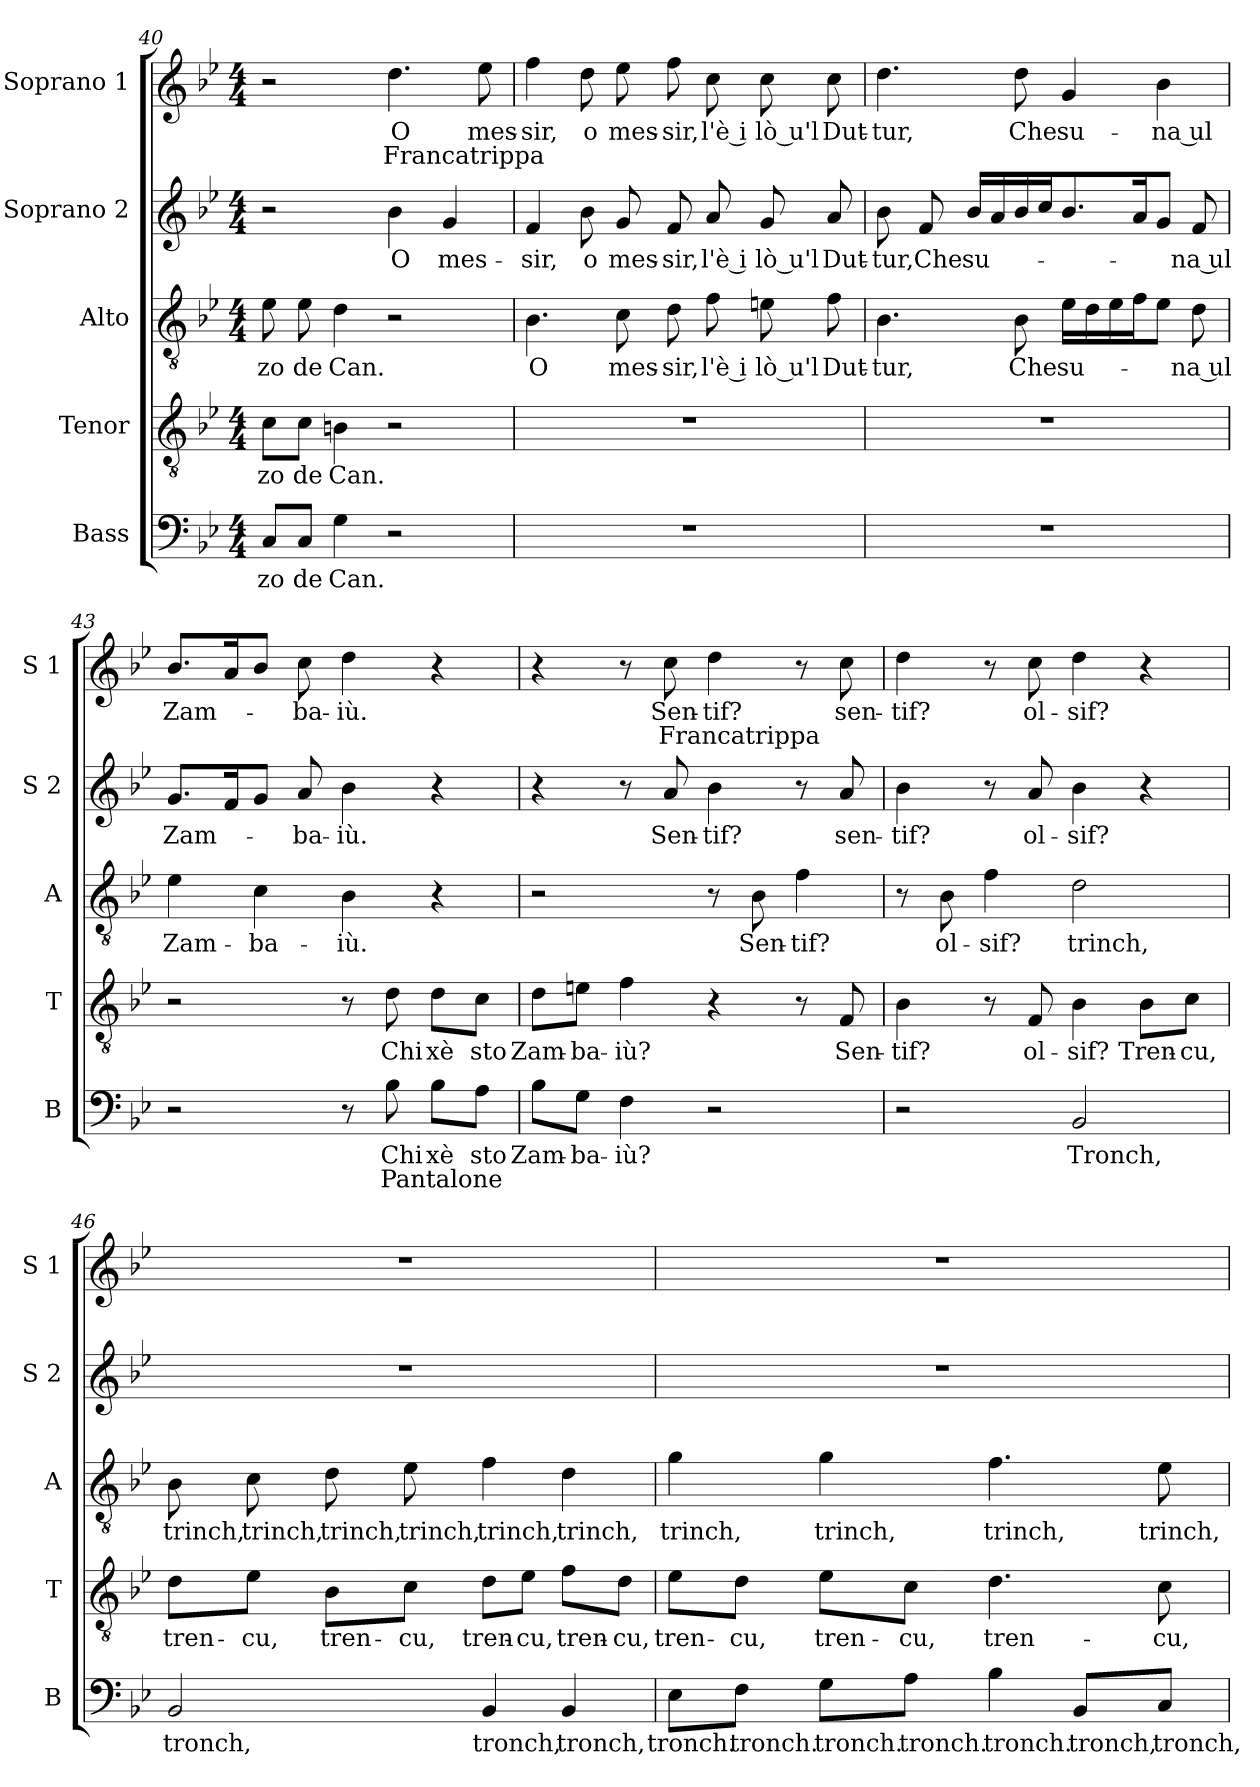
**kern	**text	**text	**kern	**text	**kern	**text	**kern	**text	**kern	**text	**text
*part5	*part5	*part5	*part4	*part4	*part3	*part3	*part2	*part2	*part1	*part1	*part1
*staff5	*staff5	*staff5	*staff4	*staff4	*staff3	*staff3	*staff2	*staff2	*staff1	*staff1	*staff1
*I"Bass	*	*	*I"Tenor	*	*I"Alto	*	*I"Soprano 2	*	*I"Soprano 1	*	*
*I'B	*	*	*I'T	*	*I'A	*	*I'S 2	*	*I'S 1	*	*
*clefF4	*	*	*clefGv2	*	*clefGv2	*	*clefG2	*	*clefG2	*	*
*k[b-e-]	*	*	*k[b-e-]	*	*k[b-e-]	*	*k[b-e-]	*	*k[b-e-]	*	*
*B-:	*	*	*B-:	*	*B-:	*	*B-:	*	*B-:	*	*
*M4/4	*	*	*M4/4	*	*M4/4	*	*M4/4	*	*M4/4	*	*
=40	=40	=40	=40	=40	=40	=40	=40	=40	=40	=40	=40
!	!LO:LY:b	!	!	!LO:LY:b	!	!LO:LY:b	!	!	!	!	!
8C/L	-zo	.	8c\L	-zo	8e-\	-zo	2r	.	2r	.	.
!	!LO:LY:b	!	!	!LO:LY:b	!	!LO:LY:b	!	!	!	!	!
8C/J	de	.	8c\J	de	8e-\	de	.	.	.	.	.
!	!LO:LY:b	!	!	!LO:LY:b	!	!LO:LY:b	!	!	!	!	!
4G\	Can.	.	4Bn\	Can.	4d\	Can.	.	.	.	.	.
!	!	!	!	!	!	!	!	!LO:LY:b	!	!LO:LY:b	!LO:LY:a
2r	.	.	2r	.	2r	.	4b-\	O	4.dd\	O	Francatrippa
!	!	!	!	!	!	!	!	!LO:LY:b	!	!	!
.	.	.	.	.	.	.	4g/	mes-	.	.	.
!	!	!	!	!	!	!	!	!	!	!LO:LY:b	!
.	.	.	.	.	.	.	.	.	8ee-\	mes-	.
!!LO:LB:g=z
=41	=41	=41	=41	=41	=41	=41	=41	=41	=41	=41	=41
!	!	!	!	!	!	!LO:LY:b	!	!LO:LY:b	!	!LO:LY:b	!
1r	.	.	1r	.	4.B-\	O	4f/	-sir,	4ff\	-sir,	.
!	!	!	!	!	!	!	!	!LO:LY:b	!	!LO:LY:b	!
.	.	.	.	.	.	.	8b-\	o	8dd\	o	.
!	!	!	!	!	!	!LO:LY:b	!	!LO:LY:b	!	!LO:LY:b	!
.	.	.	.	.	8c\	mes-	8g/	mes-	8ee-\	mes-	.
!	!	!	!	!	!	!LO:LY:b	!	!LO:LY:b	!	!LO:LY:b	!
.	.	.	.	.	8d\	-sir,	8f/	-sir,	8ff\	-sir,	.
!	!	!	!	!	!	!LO:LY:b	!	!LO:LY:b	!	!LO:LY:b	!
.	.	.	.	.	8f\	l'è i	8a/	l'è i	8cc\	l'è i	.
!	!	!	!	!	!	!LO:LY:b	!	!LO:LY:b	!	!LO:LY:b	!
.	.	.	.	.	8en\	lò u'l	8g/	lò u'l	8cc\	lò u'l	.
!	!	!	!	!	!	!LO:LY:b	!	!LO:LY:b	!	!LO:LY:b	!
.	.	.	.	.	8f\	Dut-	8a/	Dut-	8cc\	Dut-	.
=42	=42	=42	=42	=42	=42	=42	=42	=42	=42	=42	=42
!	!	!	!	!	!	!LO:LY:b	!	!LO:LY:b	!	!LO:LY:b	!
1r	.	.	1r	.	4.B-\	-tur,	8b-\	-tur,	4.dd\	-tur,	.
!	!	!	!	!	!	!	!	!LO:LY:b	!	!	!
.	.	.	.	.	.	.	8f/	Che	.	.	.
!	!	!	!	!	!	!	!	!LO:LY:b	!	!	!
.	.	.	.	.	.	.	16b-/LL	su-	.	.	.
.	.	.	.	.	.	.	16a/	.	.	.	.
!	!	!	!	!	!	!LO:LY:b	!	!	!	!LO:LY:b	!
.	.	.	.	.	8B-\	Che	16b-/	.	8dd\	Che	.
.	.	.	.	.	.	.	16cc/J	.	.	.	.
!	!	!	!	!	!	!LO:LY:b	!	!	!	!LO:LY:b	!
.	.	.	.	.	16e-\LL	su-	8.b-/	.	4g/	su-	.
.	.	.	.	.	16d\	.	.	.	.	.	.
.	.	.	.	.	16e-\	.	.	.	.	.	.
.	.	.	.	.	16f\J	.	16a/k	.	.	.	.
!	!	!	!	!	!	!	!	!	!	!LO:LY:b	!
.	.	.	.	.	8e-\J	.	8g/J	.	4b-\	-na ul	.
!	!	!	!	!	!	!LO:LY:b	!	!LO:LY:b	!	!	!
.	.	.	.	.	8d\	-na ul	8f/	-na ul	.	.	.
=43	=43	=43	=43	=43	=43	=43	=43	=43	=43	=43	=43
!	!	!	!	!	!	!LO:LY:b	!	!LO:LY:b	!	!LO:LY:b	!
2r	.	.	2r	.	4e-\	Zam-	8.g/L	Zam-	8.b-/L	Zam-	.
.	.	.	.	.	.	.	16f/k	.	16a/k	.	.
!	!	!	!	!	!	!LO:LY:b	!	!	!	!	!
.	.	.	.	.	4c\	-ba-	8g/J	.	8b-/J	.	.
!	!	!	!	!	!	!	!	!LO:LY:b	!	!LO:LY:b	!
.	.	.	.	.	.	.	8a/	-ba-	8cc\	-ba-	.
!	!	!	!	!	!	!LO:LY:b	!	!LO:LY:b	!	!LO:LY:b	!
8r	.	.	8r	.	4B-\	-iù.	4b-\	-iù.	4dd\	-iù.	.
!	!LO:LY:b	!LO:LY:a	!	!LO:LY:b	!	!	!	!	!	!	!
8B-\	Chi	Pantalone	8d\	Chi	.	.	.	.	.	.	.
!	!LO:LY:b	!	!	!LO:LY:b	!	!	!	!	!	!	!
8B-\L	xè	.	8d\L	xè	4r	.	4r	.	4r	.	.
!	!LO:LY:b	!	!	!LO:LY:b	!	!	!	!	!	!	!
8A\J	sto	.	8c\J	sto	.	.	.	.	.	.	.
=44	=44	=44	=44	=44	=44	=44	=44	=44	=44	=44	=44
!	!LO:LY:b	!	!	!LO:LY:b	!	!	!	!	!	!	!
8B-\L	Zam-	.	8d\L	Zam-	2r	.	4r	.	4r	.	.
!	!LO:LY:b	!	!	!LO:LY:b	!	!	!	!	!	!	!
8G\J	-ba-	.	8en\J	-ba-	.	.	.	.	.	.	.
!	!LO:LY:b	!	!	!LO:LY:b	!	!	!	!	!	!	!
4F\	-iù?	.	4f\	-iù?	.	.	8r	.	8r	.	.
!	!	!	!	!	!	!	!	!LO:LY:b	!	!LO:LY:b	!LO:LY:a
.	.	.	.	.	.	.	8a/	Sen-	8cc\	Sen-	Francatrippa
!	!	!	!	!	!	!	!	!LO:LY:b	!	!LO:LY:b	!
2r	.	.	4r	.	8r	.	4b-\	-tif?	4dd\	-tif?	.
!	!	!	!	!	!	!LO:LY:b	!	!	!	!	!
.	.	.	.	.	8B-\	Sen-	.	.	.	.	.
!	!	!	!	!	!	!LO:LY:b	!	!	!	!	!
.	.	.	8r	.	4f\	-tif?	8r	.	8r	.	.
!	!	!	!	!LO:LY:b	!	!	!	!LO:LY:b	!	!LO:LY:b	!
.	.	.	8F/	Sen-	.	.	8a/	sen-	8cc\	sen-	.
!!LO:PB:g=z
=45	=45	=45	=45	=45	=45	=45	=45	=45	=45	=45	=45
!	!	!	!	!LO:LY:b	!	!	!	!LO:LY:b	!	!LO:LY:b	!
2r	.	.	4B-\	-tif?	8r	.	4b-\	-tif?	4dd\	-tif?	.
!	!	!	!	!	!	!LO:LY:b	!	!	!	!	!
.	.	.	.	.	8B-\	ol-	.	.	.	.	.
!	!	!	!	!	!	!LO:LY:b	!	!	!	!	!
.	.	.	8r	.	4f\	-sif?	8r	.	8r	.	.
!	!	!	!	!LO:LY:b	!	!	!	!LO:LY:b	!	!LO:LY:b	!
.	.	.	8F/	ol-	.	.	8a/	ol-	8cc\	ol-	.
!	!LO:LY:b	!	!	!LO:LY:b	!	!LO:LY:b	!	!LO:LY:b	!	!LO:LY:b	!
2BB-/	Tronch,	.	4B-\	-sif?	2d\	trinch,	4b-\	-sif?	4dd\	-sif?	.
!	!	!	!	!LO:LY:b	!	!	!	!	!	!	!
.	.	.	8B-\L	Tren-	.	.	4r	.	4r	.	.
!	!	!	!	!LO:LY:b	!	!	!	!	!	!	!
.	.	.	8c\J	-cu,	.	.	.	.	.	.	.
=46	=46	=46	=46	=46	=46	=46	=46	=46	=46	=46	=46
!	!LO:LY:b	!	!	!LO:LY:b	!	!LO:LY:b	!	!	!	!	!
2BB-/	tronch,	.	8d\L	tren-	8B-\	trinch,	1r	.	1r	.	.
!	!	!	!	!LO:LY:b	!	!LO:LY:b	!	!	!	!	!
.	.	.	8e-\J	-cu,	8c\	trinch,	.	.	.	.	.
!	!	!	!	!LO:LY:b	!	!LO:LY:b	!	!	!	!	!
.	.	.	8B-\L	tren-	8d\	trinch,	.	.	.	.	.
!	!	!	!	!LO:LY:b	!	!LO:LY:b	!	!	!	!	!
.	.	.	8c\J	-cu,	8e-\	trinch,	.	.	.	.	.
!	!LO:LY:b	!	!	!LO:LY:b	!	!LO:LY:b	!	!	!	!	!
4BB-/	tronch,	.	8d\L	tren-	4f\	trinch,	.	.	.	.	.
!	!	!	!	!LO:LY:b	!	!	!	!	!	!	!
.	.	.	8e-\J	-cu,	.	.	.	.	.	.	.
!	!LO:LY:b	!	!	!LO:LY:b	!	!LO:LY:b	!	!	!	!	!
4BB-/	tronch,	.	8f\L	tren-	4d\	trinch,	.	.	.	.	.
!	!	!	!	!LO:LY:b	!	!	!	!	!	!	!
.	.	.	8d\J	-cu,	.	.	.	.	.	.	.
!!LO:LB:g=z
=47	=47	=47	=47	=47	=47	=47	=47	=47	=47	=47	=47
!	!LO:LY:b	!	!	!LO:LY:b	!	!LO:LY:b	!	!	!	!	!
8E-\L	tronch.	.	8e-\L	tren-	4g\	trinch,	1r	.	1r	.	.
!	!LO:LY:b	!	!	!LO:LY:b	!	!	!	!	!	!	!
8F\J	tronch.	.	8d\J	-cu,	.	.	.	.	.	.	.
!	!LO:LY:b	!	!	!LO:LY:b	!	!LO:LY:b	!	!	!	!	!
8G\L	tronch.	.	8e-\L	tren-	4g\	trinch,	.	.	.	.	.
!	!LO:LY:b	!	!	!LO:LY:b	!	!	!	!	!	!	!
8A\J	tronch.	.	8c\J	-cu,	.	.	.	.	.	.	.
!	!LO:LY:b	!	!	!LO:LY:b	!	!LO:LY:b	!	!	!	!	!
4B-\	tronch.	.	4.d\	tren-	4.f\	trinch,	.	.	.	.	.
!	!LO:LY:b	!	!	!	!	!	!	!	!	!	!
8BB-/L	tronch,	.	.	.	.	.	.	.	.	.	.
!	!LO:LY:b	!	!	!LO:LY:b	!	!LO:LY:b	!	!	!	!	!
8C/J	tronch,	.	8c\	-cu,	8e-\	trinch,	.	.	.	.	.
=	=	=	=	=	=	=	=	=	=	=	=
*-	*-	*-	*-	*-	*-	*-	*-	*-	*-	*-	*-
